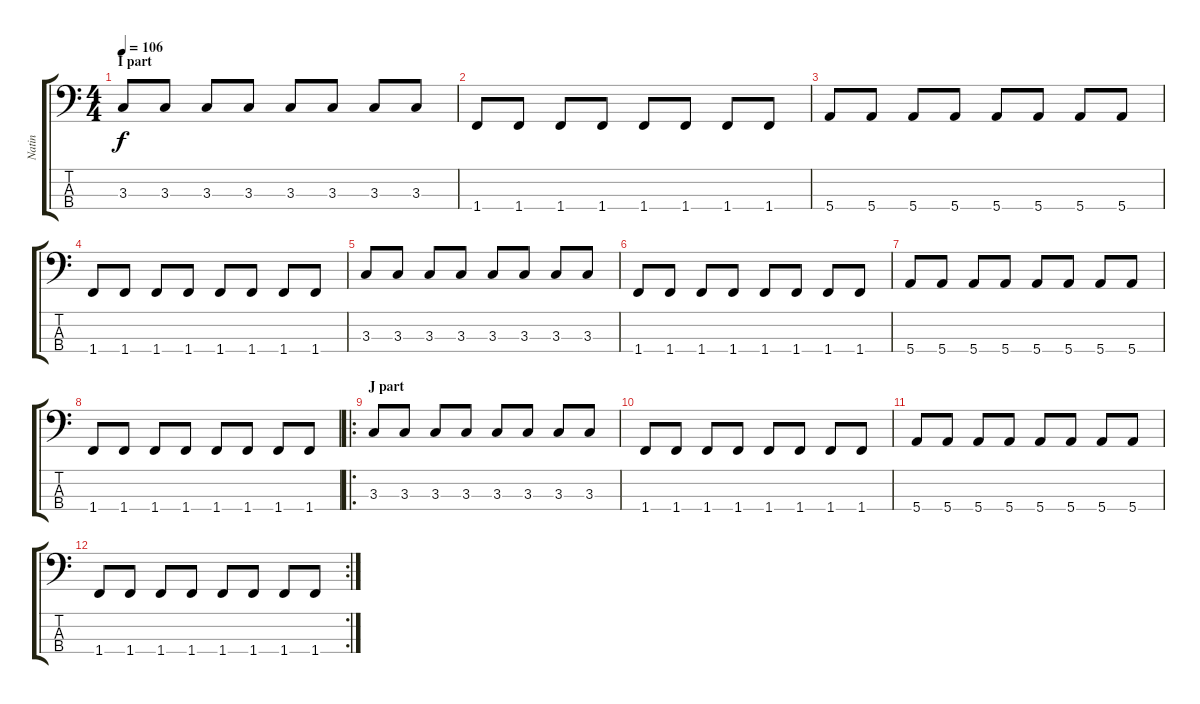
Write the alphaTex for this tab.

\track ("Natin" "Natin") {instrument electricbasspick}
\staff {score tabs}
\tuning (G2 D2 A1 E1) {hide}
\ts (4 4)
\section ("" "I part")
\tempo 106
\clef f4
\ks c
3.3.8{dy f} 3.3.8 3.3.8 3.3.8 3.3.8 3.3.8 3.3.8 3.3.8 |
1.4.8 1.4.8 1.4.8 1.4.8 1.4.8 1.4.8 1.4.8 1.4.8 |
5.4.8 5.4.8 5.4.8 5.4.8 5.4.8 5.4.8 5.4.8 5.4.8 |
1.4.8 1.4.8 1.4.8 1.4.8 1.4.8 1.4.8 1.4.8 1.4.8 |
3.3.8 3.3.8 3.3.8 3.3.8 3.3.8 3.3.8 3.3.8 3.3.8 |
1.4.8 1.4.8 1.4.8 1.4.8 1.4.8 1.4.8 1.4.8 1.4.8 |
5.4.8 5.4.8 5.4.8 5.4.8 5.4.8 5.4.8 5.4.8 5.4.8 |
1.4.8 1.4.8 1.4.8 1.4.8 1.4.8 1.4.8 1.4.8 1.4.8 |
\ro
\section ("" "J part")
3.3.8 3.3.8 3.3.8 3.3.8 3.3.8 3.3.8 3.3.8 3.3.8 |
1.4.8 1.4.8 1.4.8 1.4.8 1.4.8 1.4.8 1.4.8 1.4.8 |
5.4.8 5.4.8 5.4.8 5.4.8 5.4.8 5.4.8 5.4.8 5.4.8 |
\rc 2
1.4.8 1.4.8 1.4.8 1.4.8 1.4.8 1.4.8 1.4.8 1.4.8
